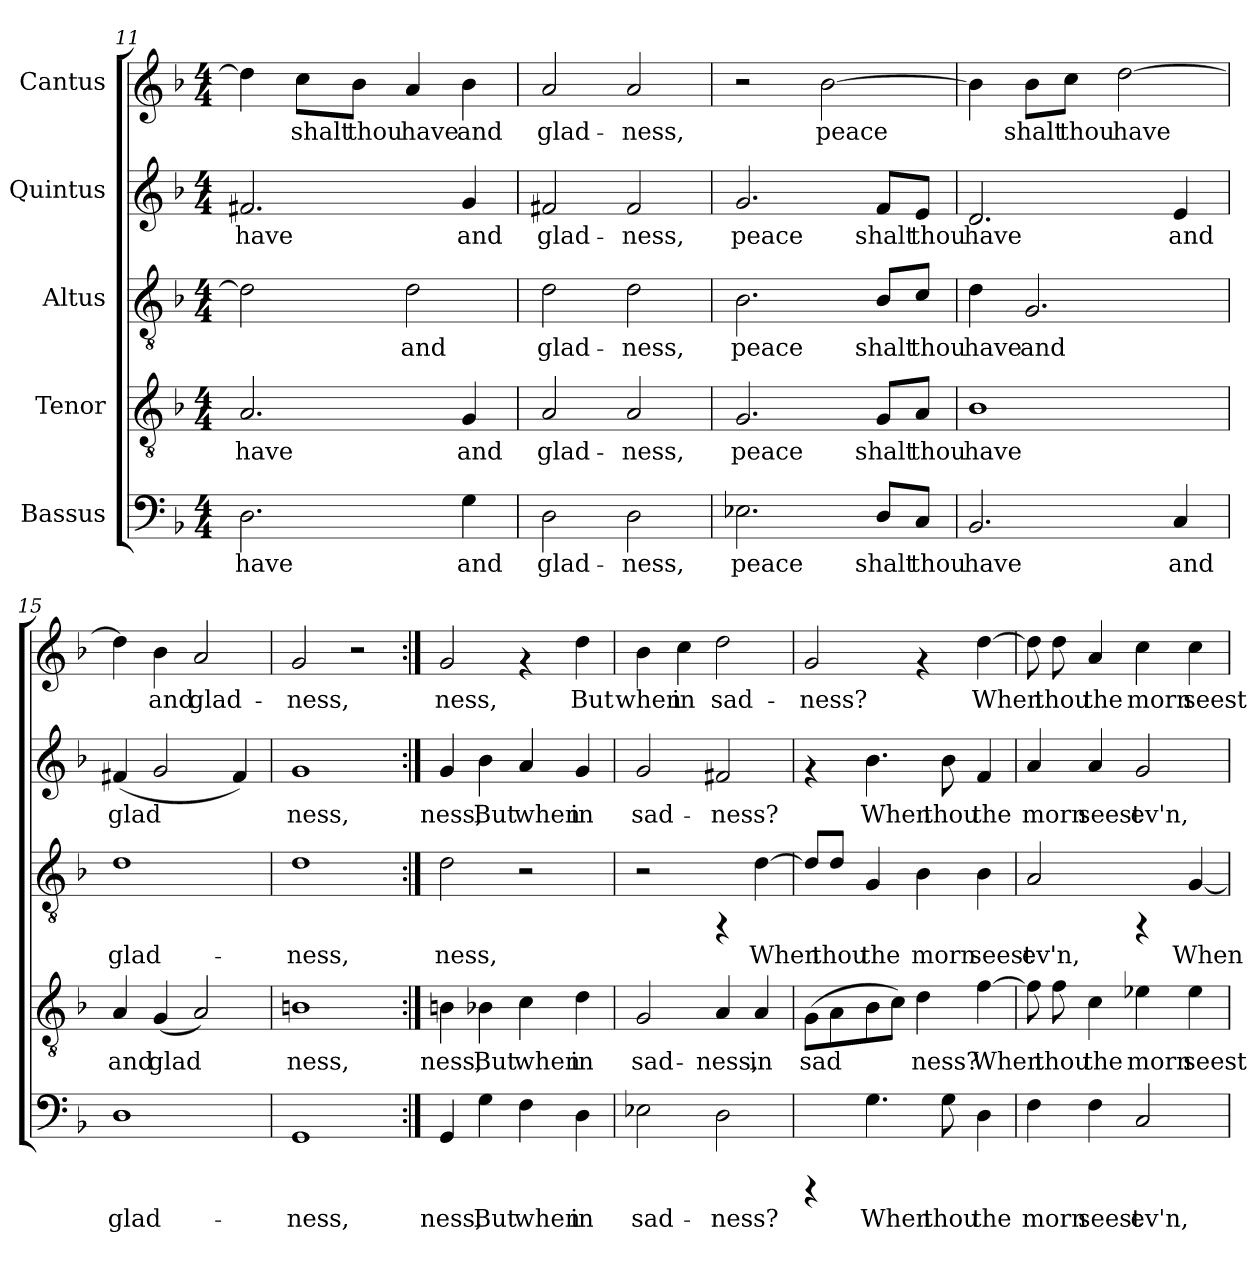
**kern	**text	**kern	**text	**kern	**text	**kern	**text	**kern	**text
*part5	*part5	*part4	*part4	*part3	*part3	*part2	*part2	*part1	*part1
*staff5	*staff5	*staff4	*staff4	*staff3	*staff3	*staff2	*staff2	*staff1	*staff1
*I"Bassus	*	*I"Tenor	*	*I"Altus	*	*I"Quintus	*	*I"Cantus	*
!!LO:PB:g=z
*clefF4	*	*clefGv2	*	*clefGv2	*	*clefG2	*	*clefG2	*
*k[b-]	*	*k[b-]	*	*k[b-]	*	*k[b-]	*	*k[b-]	*
*F:	*	*F:	*	*F:	*	*F:	*	*F:	*
*M4/4	*	*M4/4	*	*M4/4	*	*M4/4	*	*M4/4	*
=11	=11	=11	=11	=11	=11	=11	=11	=11	=11
!	!LO:LY:b:cj	!	!LO:LY:b:cj	!	!LO:LY:b:cj	!	!LO:LY:b:cj	!	!LO:LY:b:cj
2.D\	have	2.A/	have	2d\]	.	2.f#X/	have	4dd\]	.
!	!	!	!	!	!	!	!	!	!LO:LY:b:cj
.	.	.	.	.	.	.	.	8cc\L	shalt
!	!	!	!	!	!	!	!	!	!LO:LY:b:cj
.	.	.	.	.	.	.	.	8b-\J	thou
!	!	!	!	!	!LO:LY:b:cj	!	!	!	!LO:LY:b:cj
.	.	.	.	2d\	and	.	.	4a/	have
!	!LO:LY:b:cj	!	!LO:LY:b:cj	!	!	!	!LO:LY:b:cj	!	!LO:LY:b:cj
4G\	and	4G/	and	.	.	4g/	and	4b-\	and
=12	=12	=12	=12	=12	=12	=12	=12	=12	=12
!	!LO:LY:b:cj	!	!LO:LY:b:cj	!	!LO:LY:b:cj	!	!LO:LY:b:cj	!	!LO:LY:b:cj
2D\	glad-	2A/	glad-	2d\	glad-	2f#X/	glad-	2a/	glad-
!	!LO:LY:b:cj	!	!LO:LY:b:cj	!	!LO:LY:b:cj	!	!LO:LY:b:cj	!	!LO:LY:b:cj
2D\	-ness,	2A/	-ness,	2d\	-ness,	2f#/	-ness,	2a/	-ness,
=13	=13	=13	=13	=13	=13	=13	=13	=13	=13
!	!LO:LY:b:cj	!	!LO:LY:b:cj	!	!LO:LY:b:cj	!	!LO:LY:b:cj	!	!
2.E-X\	peace	2.G/	peace	2.B-\	peace	2.g/	peace	2r	.
!	!	!	!	!	!	!	!	!	!LO:LY:b:cj
.	.	.	.	.	.	.	.	[>2b-\	peace
!	!LO:LY:b:cj	!	!LO:LY:b:cj	!	!LO:LY:b:cj	!	!LO:LY:b:cj	!	!
8D/L	shalt	8G/L	shalt	8B-/L	shalt	8f/L	shalt	.	.
!	!LO:LY:b:cj	!	!LO:LY:b:cj	!	!LO:LY:b:cj	!	!LO:LY:b:cj	!	!
8C/J	thou	8A/J	thou	8c/J	thou	8e/J	thou	.	.
=14	=14	=14	=14	=14	=14	=14	=14	=14	=14
!	!LO:LY:b:cj	!	!LO:LY:b:cj	!	!LO:LY:b:cj	!	!LO:LY:b:cj	!	!LO:LY:b:cj
2.BB-/	have	1B-	have	4d\	have	2.d/	have	4b-\]	.
!	!	!	!	!	!LO:LY:b:cj	!	!	!	!LO:LY:b:cj
.	.	.	.	2.G/	and	.	.	8b-\L	shalt
!	!	!	!	!	!	!	!	!	!LO:LY:b:cj
.	.	.	.	.	.	.	.	8cc\J	thou
!	!	!	!	!	!	!	!	!	!LO:LY:b:cj
.	.	.	.	.	.	.	.	[>2dd\	have
!	!LO:LY:b:cj	!	!	!	!	!	!LO:LY:b:cj	!	!
4C/	and	.	.	.	.	4e/	and	.	.
=15	=15	=15	=15	=15	=15	=15	=15	=15	=15
!	!LO:LY:b:cj	!	!LO:LY:b:cj	!	!LO:LY:b:cj	!	!LO:LY:b:cj	!	!LO:LY:b:cj
1D	glad-	4A/	and	1d	glad-	(<4f#X/	glad-	4dd\]	.
!	!	!	!LO:LY:b:cj	!	!	!	!LO:LY:b:cj	!	!LO:LY:b:cj
.	.	(<4G/	glad-	.	.	2g/	--	4b-\	and
!	!	!	!LO:LY:b:cj	!	!	!	!	!	!LO:LY:b:cj
.	.	2A/)	--	.	.	.	.	2a/	glad-
!	!	!	!	!	!	!	!LO:LY:b:cj	!	!
.	.	.	.	.	.	4f#/)	--	.	.
!!LO:LB:g=z
=16	=16	=16	=16	=16	=16	=16	=16	=16	=16
!	!LO:LY:b:cj	!	!LO:LY:b:cj	!	!LO:LY:b:cj	!	!LO:LY:b:cj	!	!LO:LY:b:cj
1GG	-ness,	1Bn	-ness,	1d	-ness,	1g	-ness,	2g/	-ness,
.	.	.	.	.	.	.	.	2r	.
=17:|!	=17:|!	=17:|!	=17:|!	=17:|!	=17:|!	=17:|!	=17:|!	=17:|!	=17:|!
!	!LO:LY:b:cj	!	!LO:LY:b:cj	!	!LO:LY:b:cj	!	!LO:LY:b:cj	!	!LO:LY:b:cj
4GG/	ness,	4Bn\	ness,	2d\	ness,	4g/	ness,	2g/	ness,
!	!LO:LY:b:cj	!	!LO:LY:b:cj	!	!	!	!LO:LY:b:cj	!	!
4G\	But	4B-X\	But	.	.	4b-\	But	.	.
!	!LO:LY:b:cj	!	!LO:LY:b:cj	!	!	!	!LO:LY:b:cj	!	!
4F\	when	4c\	when	2r	.	4a/	when	4rf	.
!	!LO:LY:b:cj	!	!LO:LY:b:cj	!	!	!	!LO:LY:b:cj	!	!LO:LY:b:cj
4D\	in	4d\	in	.	.	4g/	in	4dd\	But
=18	=18	=18	=18	=18	=18	=18	=18	=18	=18
!	!LO:LY:b:cj	!	!LO:LY:b:cj	!	!	!	!LO:LY:b:cj	!	!LO:LY:b:cj
2E-X\	sad-	2G/	sad-	2r	.	2g/	sad-	4b-\	when
!	!	!	!	!	!	!	!	!	!LO:LY:b:cj
.	.	.	.	.	.	.	.	4cc\	in
!	!LO:LY:b:cj	!	!LO:LY:b:cj	!	!	!	!LO:LY:b:cj	!	!LO:LY:b:cj
2D\	-ness?	4A/	-ness,	4rFF	.	2f#X/	-ness?	2dd\	sad-
!	!	!	!LO:LY:b:cj	!	!LO:LY:b:cj	!	!	!	!
.	.	4A/	in	[>4d\	When	.	.	.	.
=19	=19	=19	=19	=19	=19	=19	=19	=19	=19
!	!	!	!LO:LY:b:cj	!	!LO:LY:b:cj	!	!	!	!LO:LY:b:cj
4rCCC	.	(>8G\L	sad-	8d/L]	.	4rf	.	2g/	-ness?
!	!	!	!LO:LY:b:cj	!	!LO:LY:b:cj	!	!	!	!
.	.	8A\	-	8d/J	thou	.	.	.	.
!	!LO:LY:b:cj	!	!LO:LY:b:cj	!	!LO:LY:b:cj	!	!LO:LY:b:cj	!	!
4.G\	When	8B-\	.	4G/	the	4.b-\	When	.	.
!	!	!	!LO:LY:b:cj	!	!	!	!	!	!
.	.	8c\J)	.	.	.	.	.	.	.
!	!	!	!LO:LY:b:cj	!	!LO:LY:b:cj	!	!	!	!
.	.	4d\	ness?	4B-\	morn	.	.	4rf	.
!	!LO:LY:b:cj	!	!	!	!	!	!LO:LY:b:cj	!	!
8G\	thou	.	.	.	.	8b-\	thou	.	.
!	!LO:LY:b:cj	!	!LO:LY:b:cj	!	!LO:LY:b:cj	!	!LO:LY:b:cj	!	!LO:LY:b:cj
4D\	the	[>4f\	When	4B-\	seest	4f/	the	[>4dd\	When
!!LO:LB:g=z
=20	=20	=20	=20	=20	=20	=20	=20	=20	=20
!	!LO:LY:b:cj	!	!LO:LY:b:cj	!	!LO:LY:b:cj	!	!LO:LY:b:cj	!	!LO:LY:b:cj
4F\	morn	8f\]	.	2A/	ev'n,	4a/	morn	8dd\]	.
!	!	!	!LO:LY:b:cj	!	!	!	!	!	!LO:LY:b:cj
.	.	8f\	thou	.	.	.	.	8dd\	thou
!	!LO:LY:b:cj	!	!LO:LY:b:cj	!	!	!	!LO:LY:b:cj	!	!LO:LY:b:cj
4F\	seest	4c\	the	.	.	4a/	seest	4a/	the
!	!LO:LY:b:cj	!	!LO:LY:b:cj	!	!	!	!LO:LY:b:cj	!	!LO:LY:b:cj
2C/	ev'n,	4e-X\	morn	4rFF	.	2g/	ev'n,	4cc\	morn
!	!	!	!LO:LY:b:cj	!	!LO:LY:b:cj	!	!	!	!LO:LY:b:cj
.	.	4e-\	seest	[<4G/	When	.	.	4cc\	seest
=	=	=	=	=	=	=	=	=	=
*-	*-	*-	*-	*-	*-	*-	*-	*-	*-
